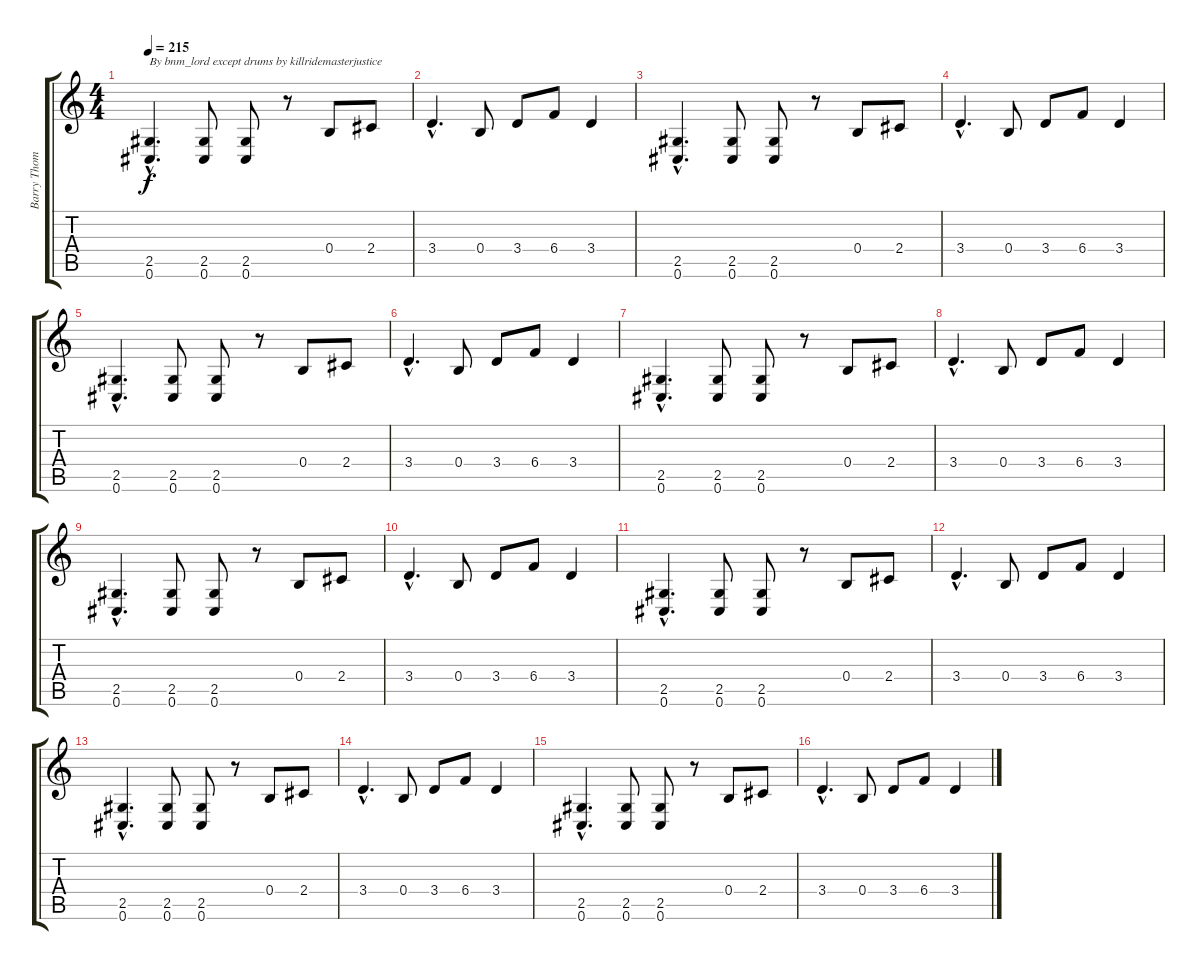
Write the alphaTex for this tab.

\track ("Barry Thomson" "Barry Thom") {instrument distortionguitar}
\staff {score tabs}
\tuning (Db4 Ab3 E3 B2 Gb2 Db2) {hide}
\ts (4 4)
\tempo 215
\clef g2
\ks c
(2.5{hac} 0.6{hac}).4{d txt "By bnm_lord except drums by killridemasterjustice" dy f instrument distortionguitar} (2.5 0.6).8 (2.5 0.6).8 r.8 0.4.8 2.4.8 |
3.4{hac}.4{d} 0.4.8 3.4.8 6.4.8 3.4.4 |
(2.5{hac} 0.6{hac}).4{d} (2.5 0.6).8 (2.5 0.6).8 r.8 0.4.8 2.4.8 |
3.4{hac}.4{d} 0.4.8 3.4.8 6.4.8 3.4.4 |
(2.5{hac} 0.6{hac}).4{d} (2.5 0.6).8 (2.5 0.6).8 r.8 0.4.8 2.4.8 |
3.4{hac}.4{d} 0.4.8 3.4.8 6.4.8 3.4.4 |
(2.5{hac} 0.6{hac}).4{d} (2.5 0.6).8 (2.5 0.6).8 r.8 0.4.8 2.4.8 |
3.4{hac}.4{d} 0.4.8 3.4.8 6.4.8 3.4.4 |
(2.5{hac} 0.6{hac}).4{d} (2.5 0.6).8 (2.5 0.6).8 r.8 0.4.8 2.4.8 |
3.4{hac}.4{d} 0.4.8 3.4.8 6.4.8 3.4.4 |
(2.5{hac} 0.6{hac}).4{d} (2.5 0.6).8 (2.5 0.6).8 r.8 0.4.8 2.4.8 |
3.4{hac}.4{d} 0.4.8 3.4.8 6.4.8 3.4.4 |
(2.5{hac} 0.6{hac}).4{d} (2.5 0.6).8 (2.5 0.6).8 r.8 0.4.8 2.4.8 |
3.4{hac}.4{d} 0.4.8 3.4.8 6.4.8 3.4.4 |
(2.5{hac} 0.6{hac}).4{d} (2.5 0.6).8 (2.5 0.6).8 r.8 0.4.8 2.4.8 |
3.4{hac}.4{d} 0.4.8 3.4.8 6.4.8 3.4.4
